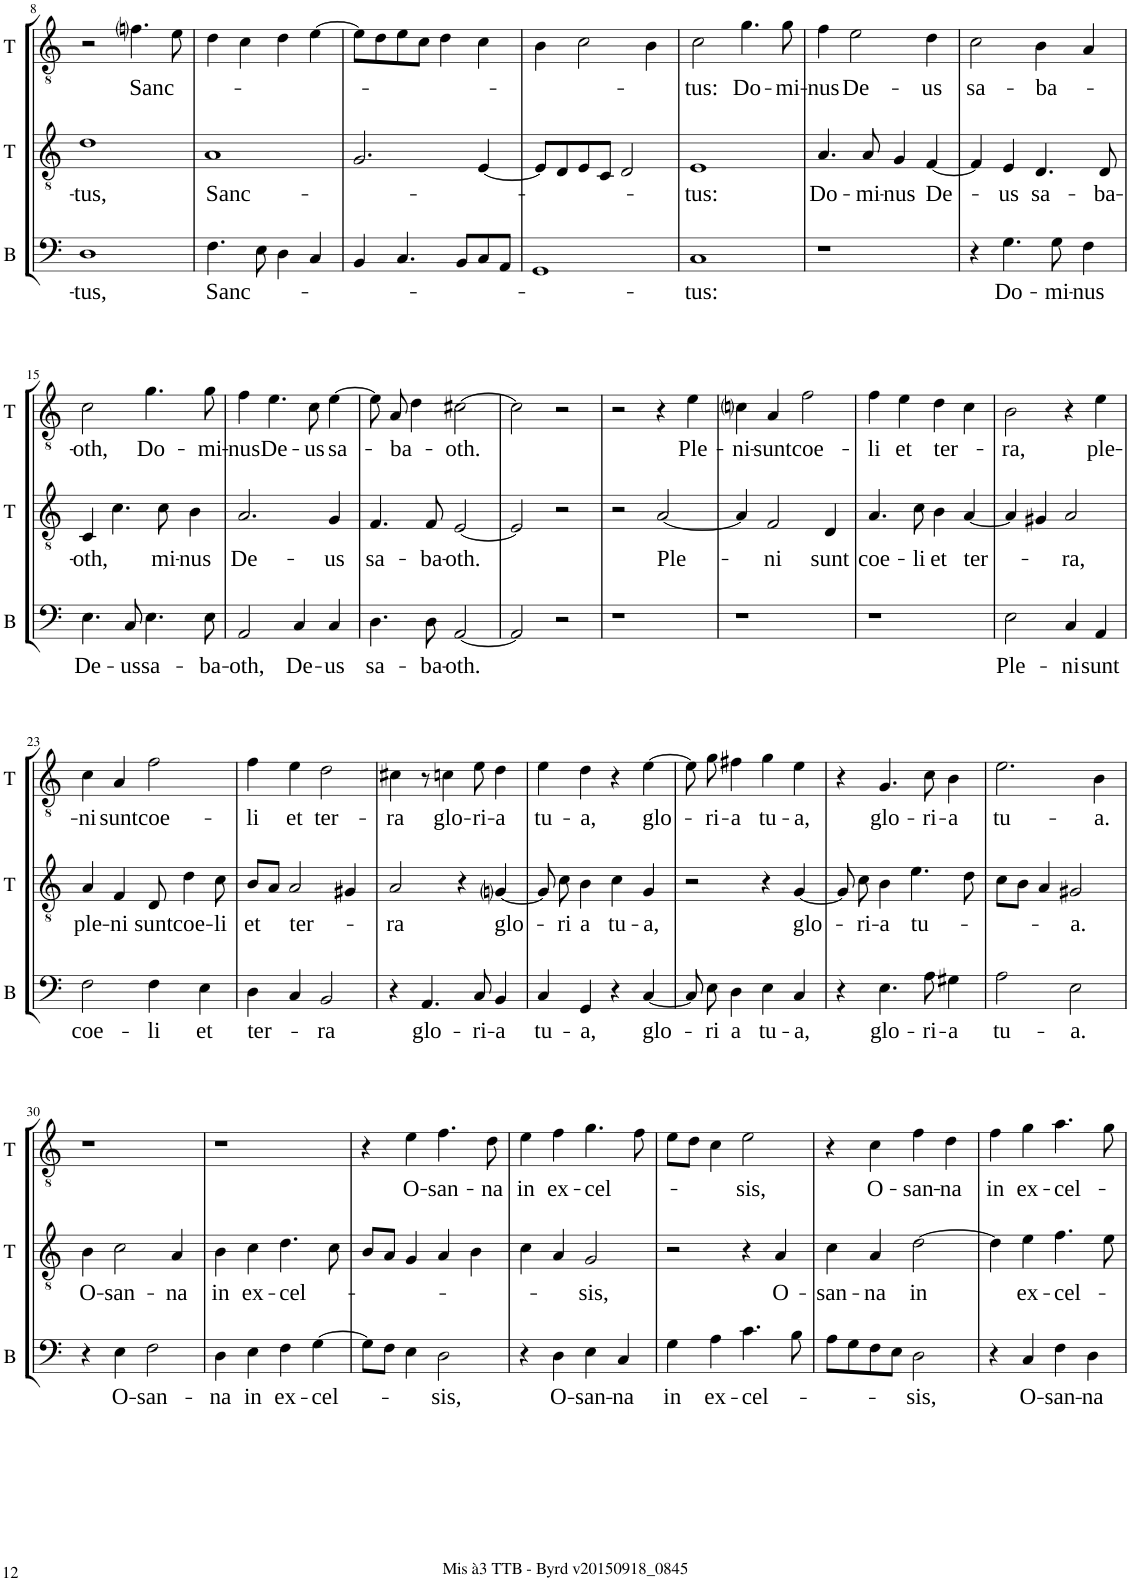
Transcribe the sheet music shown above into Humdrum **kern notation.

**kern	**text	**kern	**text	**kern	**text
*part3	*part3	*part2	*part2	*part1	*part1
*staff3	*staff3	*staff2	*staff2	*staff1	*staff1
*I"B	*	*I"T	*	*I"T	*
*I'B	*	*I'T	*	*I'T	*
!!LO:PB:g=z
*clefF4	*	*clefGv2	*	*clefGv2	*
*k[]	*	*k[]	*	*k[]	*
*M2/2	*	*M2/2	*	*M2/2	*
*met(c|)	*	*met(c|)	*	*met(c|)	*
=8	=8	=8	=8	=8	=8
!	!LO:LY:b	!	!LO:LY:b	!	!
1D	-tus,	1d	-tus,	2r	.
!	!	!	!	!	!LO:LY:b
.	.	.	.	4.fni\	Sanc-
.	.	.	.	8e\	.
=9	=9	=9	=9	=9	=9
!	!LO:LY:b	!	!LO:LY:b	!	!
4.F\	Sanc-	1A	Sanc-	4d\	.
.	.	.	.	4c\	.
8E\	.	.	.	.	.
4D\	.	.	.	4d\	.
4C/	.	.	.	[4e\	.
=10	=10	=10	=10	=10	=10
4BB/	.	2.G/	.	8e\L]	.
.	.	.	.	8d\	.
4.C/	.	.	.	8e\	.
.	.	.	.	8c\J	.
.	.	.	.	4d\	.
8BB/L	.	.	.	.	.
8C/	.	[4E/	.	4c\	.
8AA/J	.	.	.	.	.
=11	=11	=11	=11	=11	=11
1GG	.	8E/L]	.	4B\	.
.	.	8D/	.	.	.
.	.	8E/	.	2c\	.
.	.	8C/J	.	.	.
.	.	2D/	.	.	.
.	.	.	.	4B\	.
=12	=12	=12	=12	=12	=12
!	!LO:LY:b	!	!LO:LY:b	!	!LO:LY:b
1C	-tus:	1E	-tus:	2c\	-tus:
!	!	!	!	!	!LO:LY:b
.	.	.	.	4.g\	Do-
!	!	!	!	!	!LO:LY:b
.	.	.	.	8g\	-mi-
=13	=13	=13	=13	=13	=13
!	!	!	!LO:LY:b	!	!LO:LY:b
1r	.	4.A/	Do-	4f\	-nus
!	!	!	!	!	!LO:LY:b
.	.	.	.	2e\	De-
!	!	!	!LO:LY:b	!	!
.	.	8A/	-mi-	.	.
!	!	!	!LO:LY:b	!	!
.	.	4G/	-nus	.	.
!	!	!	!LO:LY:b	!	!LO:LY:b
.	.	[4F/	De-	4d\	-us
=14	=14	=14	=14	=14	=14
!	!	!	!	!	!LO:LY:b
4r	.	4F/]	.	2c\	sa-
!	!LO:LY:b	!	!LO:LY:b	!	!
4.G\	Do-	4E/	-us	.	.
!	!	!	!LO:LY:b	!	!LO:LY:b
.	.	4.D/	sa-	4B\	-ba-
!	!LO:LY:b	!	!	!	!
8G\	-mi-	.	.	.	.
!	!LO:LY:b	!	!	!	!
4F\	-nus	.	.	4A/	.
!	!	!	!LO:LY:b	!	!
.	.	8D/	-ba-	.	.
!!LO:LB:g=z
=15	=15	=15	=15	=15	=15
!	!LO:LY:b	!	!LO:LY:b	!	!LO:LY:b
4.E\	De-	4C/	-oth,	2c\	-oth,
.	.	4.c\	.	.	.
!	!LO:LY:b	!	!	!	!
8C/	-us	.	.	.	.
!	!LO:LY:b	!	!	!	!LO:LY:b
4.E\	sa-	.	.	4.g\	Do-
!	!	!	!LO:LY:b	!	!
.	.	8c\	-mi-	.	.
!	!	!	!LO:LY:b	!	!
.	.	4B\	-nus	.	.
!	!LO:LY:b	!	!	!	!LO:LY:b
8E\	-ba-	.	.	8g\	-mi-
=16	=16	=16	=16	=16	=16
!	!LO:LY:b	!	!LO:LY:b	!	!LO:LY:b
2AA/	-oth,	2.A/	De-	4f\	-nus
!	!	!	!	!	!LO:LY:b
.	.	.	.	4.e\	De-
!	!LO:LY:b	!	!	!	!
4C/	De-	.	.	.	.
!	!	!	!	!	!LO:LY:b
.	.	.	.	8c\	-us
!	!LO:LY:b	!	!LO:LY:b	!	!LO:LY:b
4C/	-us	4G/	-us	[4e\	sa-
=17	=17	=17	=17	=17	=17
!	!LO:LY:b	!	!LO:LY:b	!	!
4.D\	sa-	4.F/	sa-	8e\]	.
!	!	!	!	!	!LO:LY:b
.	.	.	.	8A/	-ba-
.	.	.	.	4d\	.
!	!LO:LY:b	!	!LO:LY:b	!	!
8D\	-ba-	8F/	-ba-	.	.
!	!LO:LY:b	!	!LO:LY:b	!	!LO:LY:b
[2AA/	-oth.	[2E/	-oth.	[2c#X\	-oth.
=18	=18	=18	=18	=18	=18
2AA/]	.	2E/]	.	2c#\]	.
2r	.	2r	.	2r	.
=19	=19	=19	=19	=19	=19
1r	.	2r	.	2r	.
!	!	!	!LO:LY:b	!	!
.	.	[2A/	Ple-	4r	.
!	!	!	!	!	!LO:LY:b
.	.	.	.	4e\	Ple-
=20	=20	=20	=20	=20	=20
!	!	!	!	!	!LO:LY:b
1r	.	4A/]	.	4cni\	-ni-
!	!	!	!LO:LY:b	!	!LO:LY:b
.	.	2F/	ni	4A/	-sunt
!	!	!	!	!	!LO:LY:b
.	.	.	.	2f\	coe-
!	!	!	!LO:LY:b	!	!
.	.	4D/	sunt	.	.
=21	=21	=21	=21	=21	=21
!	!	!	!LO:LY:b	!	!LO:LY:b
1r	.	4.A/	coe-	4f\	-li
!	!	!	!	!	!LO:LY:b
.	.	.	.	4e\	et
!	!	!	!LO:LY:b	!	!
.	.	8c\	-li	.	.
!	!	!	!LO:LY:b	!	!LO:LY:b
.	.	4B\	et	4d\	ter-
!	!	!	!LO:LY:b	!	!
.	.	[4A/	ter-	4c\	.
=22	=22	=22	=22	=22	=22
!	!LO:LY:b	!	!	!	!LO:LY:b
2E\	Ple-	4A/]	.	2B\	-ra,
.	.	4G#X/	.	.	.
!	!LO:LY:b	!	!LO:LY:b	!	!
4C/	-ni	2A/	-ra,	4r	.
!	!LO:LY:b	!	!	!	!LO:LY:b
4AA/	sunt	.	.	4e\	ple-
!!LO:LB:g=z
=23	=23	=23	=23	=23	=23
!	!LO:LY:b	!	!LO:LY:b	!	!LO:LY:b
2F\	coe-	4A/	ple-	4c\	-ni
!	!	!	!LO:LY:b	!	!LO:LY:b
.	.	4F/	-ni	4A/	sunt
!	!LO:LY:b	!	!LO:LY:b	!	!LO:LY:b
4F\	-li	8D/	sunt	2f\	coe-
!	!	!	!LO:LY:b	!	!
.	.	4d\	coe-	.	.
!	!LO:LY:b	!	!	!	!
4E\	et	.	.	.	.
!	!	!	!LO:LY:b	!	!
.	.	8c\	-li	.	.
=24	=24	=24	=24	=24	=24
!	!LO:LY:b	!	!LO:LY:b	!	!LO:LY:b
4D\	ter-	8B/L	et	4f\	-li
.	.	8A/J	.	.	.
!	!	!	!LO:LY:b	!	!LO:LY:b
4C/	.	2A/	ter-	4e\	et
!	!LO:LY:b	!	!	!	!LO:LY:b
2BB/	-ra	.	.	2d\	ter-
.	.	4G#X/	.	.	.
=25	=25	=25	=25	=25	=25
!	!	!	!LO:LY:b	!	!LO:LY:b
4r	.	2A/	-ra	4c#X\	-ra
!	!LO:LY:b	!	!	!	!
4.AA/	glo-	.	.	8r	.
!	!	!	!	!	!LO:LY:b
.	.	.	.	4cn\	glo-
.	.	4r	.	.	.
!	!LO:LY:b	!	!	!	!LO:LY:b
8C/	-ri-	.	.	8e\	-ri-
!	!LO:LY:b	!	!LO:LY:b	!	!LO:LY:b
4BB/	-a	[4Gni/	glo-	4d\	-a
=26	=26	=26	=26	=26	=26
!	!LO:LY:b	!	!	!	!LO:LY:b
4C/	tu-	8G/]	.	4e\	tu-
!	!	!	!LO:LY:b	!	!
.	.	8c\	-ri	.	.
!	!LO:LY:b	!	!LO:LY:b	!	!LO:LY:b
4GG/	-a,	4B\	a	4d\	-a,
!	!	!	!LO:LY:b	!	!
4r	.	4c\	tu-	4r	.
!	!LO:LY:b	!	!LO:LY:b	!	!LO:LY:b
[4C/	glo-	4G/	-a,	[4e\	glo-
=27	=27	=27	=27	=27	=27
8C/]	.	2r	.	8e\]	.
!	!LO:LY:b	!	!	!	!LO:LY:b
8E\	-ri	.	.	8g\	-ri-
!	!LO:LY:b	!	!	!	!LO:LY:b
4D\	a	.	.	4f#X\	-a
!	!LO:LY:b	!	!	!	!LO:LY:b
4E\	tu-	4r	.	4g\	tu-
!	!LO:LY:b	!	!LO:LY:b	!	!LO:LY:b
4C/	-a,	[4G/	glo-	4e\	-a,
=28	=28	=28	=28	=28	=28
4r	.	8G/]	.	4r	.
!	!	!	!LO:LY:b	!	!
.	.	8c\	-ri-	.	.
!	!LO:LY:b	!	!LO:LY:b	!	!LO:LY:b
4.E\	glo-	4B\	-a	4.G/	glo-
!	!	!	!LO:LY:b	!	!
.	.	4.e\	tu-	.	.
!	!LO:LY:b	!	!	!	!LO:LY:b
8A\	-ri-	.	.	8c\	-ri-
!	!LO:LY:b	!	!	!	!LO:LY:b
4G#X\	-a	.	.	4B\	-a
.	.	8d\	.	.	.
=29	=29	=29	=29	=29	=29
!	!LO:LY:b	!	!	!	!LO:LY:b
2A\	tu-	8c\L	.	2.e\	tu-
.	.	8B\J	.	.	.
.	.	4A/	.	.	.
!	!LO:LY:b	!	!LO:LY:b	!	!
2E\	-a.	2G#X/	-a.	.	.
!	!	!	!	!	!LO:LY:b
.	.	.	.	4B\	-a.
!!LO:LB:g=z
=30	=30	=30	=30	=30	=30
!	!	!	!LO:LY:b	!	!
4r	.	4B\	O-	1r	.
!	!LO:LY:b	!	!LO:LY:b	!	!
4E\	O-	2c\	-san-	.	.
!	!LO:LY:b	!	!	!	!
2F\	-san-	.	.	.	.
!	!	!	!LO:LY:b	!	!
.	.	4A/	-na	.	.
=31	=31	=31	=31	=31	=31
!	!LO:LY:b	!	!LO:LY:b	!	!
4D\	-na	4B\	in	1r	.
!	!LO:LY:b	!	!LO:LY:b	!	!
4E\	in	4c\	ex-	.	.
!	!LO:LY:b	!	!LO:LY:b	!	!
4F\	ex-	4.d\	-cel-	.	.
!	!LO:LY:b	!	!	!	!
[4G\	-cel-	.	.	.	.
.	.	8c\	.	.	.
=32	=32	=32	=32	=32	=32
8G\L]	.	8B/L	.	4r	.
8F\J	.	8A/J	.	.	.
!	!	!	!	!	!LO:LY:b
4E\	.	4G/	.	4e\	O-
!	!LO:LY:b	!	!	!	!LO:LY:b
2D\	-sis,	4A/	.	4.f\	-san-
.	.	4B\	.	.	.
!	!	!	!	!	!LO:LY:b
.	.	.	.	8d\	-na
=33	=33	=33	=33	=33	=33
!	!	!	!	!	!LO:LY:b
4r	.	4c\	.	4e\	in
!	!LO:LY:b	!	!	!	!LO:LY:b
4D\	O-	4A/	.	4f\	ex-
!	!LO:LY:b	!	!LO:LY:b	!	!LO:LY:b
4E\	-san-	2G/	-sis,	4.g\	-cel-
!	!LO:LY:b	!	!	!	!
4C/	-na	.	.	.	.
.	.	.	.	8f\	.
=34	=34	=34	=34	=34	=34
!	!LO:LY:b	!	!	!	!
4G\	in	2r	.	8e\L	.
.	.	.	.	8d\J	.
!	!LO:LY:b	!	!	!	!
4A\	ex-	.	.	4c\	.
!	!LO:LY:b	!	!	!	!LO:LY:b
4.c\	-cel-	4r	.	2e\	-sis,
!	!	!	!LO:LY:b	!	!
.	.	4A/	O-	.	.
8B\	.	.	.	.	.
=35	=35	=35	=35	=35	=35
!	!	!	!LO:LY:b	!	!
8A\L	.	4c\	-san-	4r	.
8G\	.	.	.	.	.
!	!	!	!LO:LY:b	!	!LO:LY:b
8F\	.	4A/	-na	4c\	O-
8E\J	.	.	.	.	.
!	!LO:LY:b	!	!LO:LY:b	!	!LO:LY:b
2D\	-sis,	[2d\	in	4f\	-san-
!	!	!	!	!	!LO:LY:b
.	.	.	.	4d\	-na
=36	=36	=36	=36	=36	=36
!	!	!	!	!	!LO:LY:b
4r	.	4d\]	.	4f\	in
!	!LO:LY:b	!	!LO:LY:b	!	!LO:LY:b
4C/	O-	4e\	ex-	4g\	ex-
!	!LO:LY:b	!	!LO:LY:b	!	!LO:LY:b
4F\	-san-	4.f\	-cel-	4.a\	-cel-
!	!LO:LY:b	!	!	!	!
4D\	-na	.	.	.	.
.	.	8e\	.	8g\	.
=	=	=	=	=	=
*-	*-	*-	*-	*-	*-
